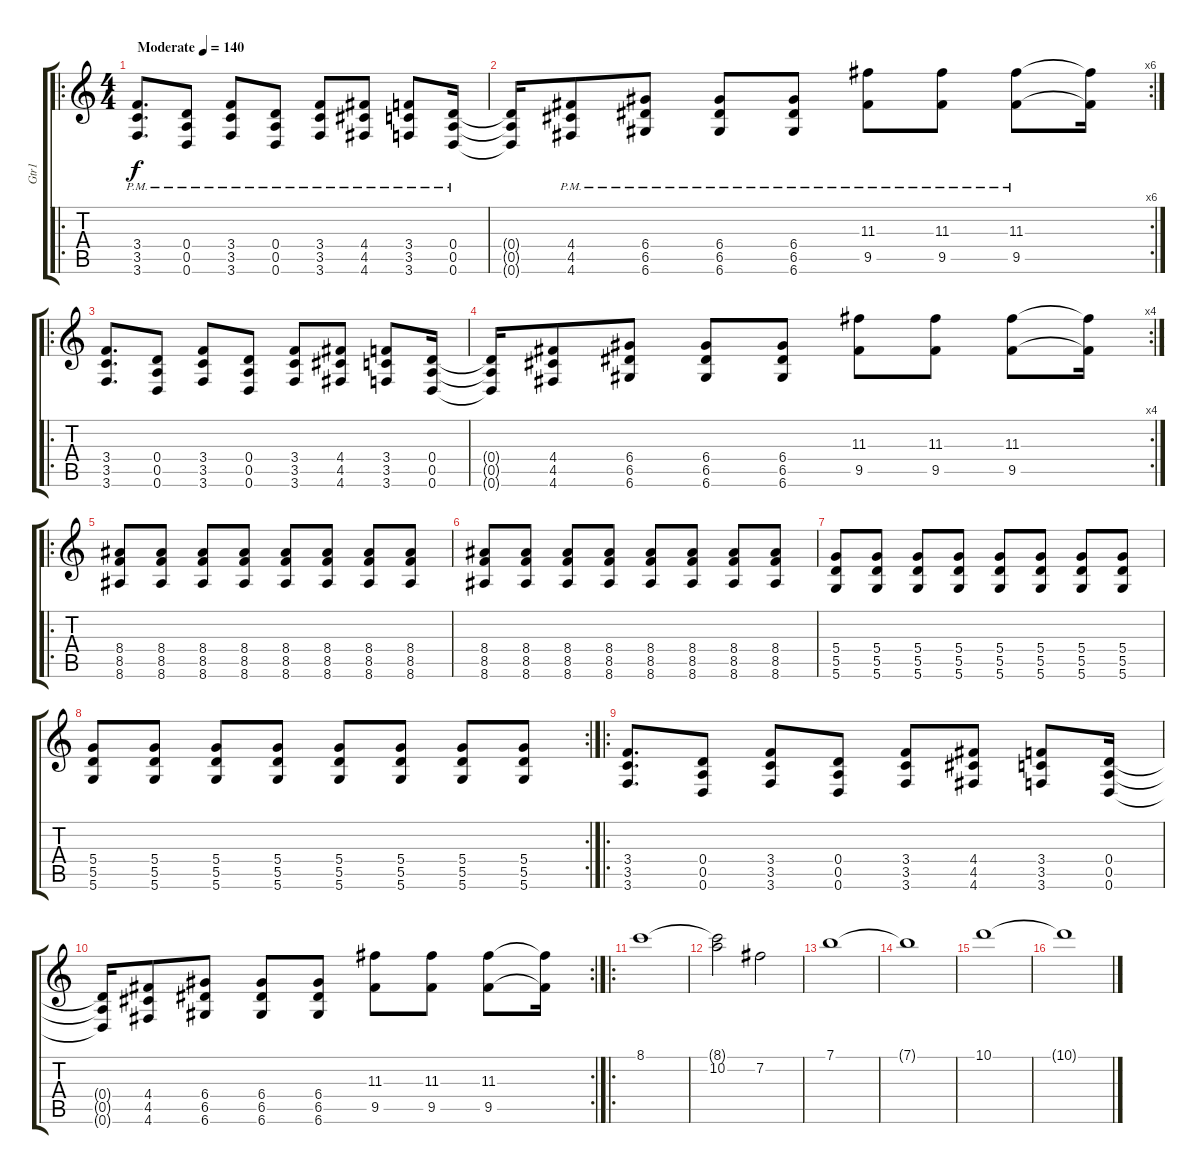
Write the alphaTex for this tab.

\track ("Gtr1" "Gtr1") {instrument distortionguitar}
\staff {score tabs}
\tuning (E4 B3 G3 D3 A2 D2) {hide}
\ro
\ts (4 4)
\tempo (140 "Moderate")
\clef g2
\ks c
(3.4{pm} 3.5{pm} 3.6{pm}).8{d dy f instrument distortionguitar} (0.4{pm} 0.5{pm} 0.6{pm}).8 (3.4{pm} 3.5{pm} 3.6{pm}).8 (0.4{pm} 0.5{pm} 0.6{pm}).8 (3.4{pm} 3.5{pm} 3.6{pm}).8 (4.4{pm} 4.5{pm} 4.6{pm}).8 (3.4{pm} 3.5{pm} 3.6{pm}).8 (0.4{pm} 0.5{pm} 0.6{pm}).16 |
\rc 6
(0.4{t} 0.5{t} 0.6{t}).16 (4.4{pm} 4.5{pm} 4.6{pm}).8 (6.4{pm} 6.5{pm} 6.6{pm}).8 (6.4{pm} 6.5{pm} 6.6{pm}).8 (6.4{pm} 6.5{pm} 6.6{pm}).8 (11.3{pm} 9.5{pm}).8 (11.3{pm} 9.5{pm}).8 (11.3{pm} 9.5{pm}).8 (11.3{t} 9.5{t}).16 |
\ro
(3.4 3.5 3.6).8{d} (0.4 0.5 0.6).8 (3.4 3.5 3.6).8 (0.4 0.5 0.6).8 (3.4 3.5 3.6).8 (4.4 4.5 4.6).8 (3.4 3.5 3.6).8 (0.4 0.5 0.6).16 |
\rc 4
(0.4{t} 0.5{t} 0.6{t}).16 (4.4 4.5 4.6).8 (6.4 6.5 6.6).8 (6.4 6.5 6.6).8 (6.4 6.5 6.6).8 (11.3 9.5).8 (11.3 9.5).8 (11.3 9.5).8 (11.3{t} 9.5{t}).16 |
\ro
(8.4 8.5 8.6).8 (8.4 8.5 8.6).8 (8.4 8.5 8.6).8 (8.4 8.5 8.6).8 (8.4 8.5 8.6).8 (8.4 8.5 8.6).8 (8.4 8.5 8.6).8 (8.4 8.5 8.6).8 |
(8.4 8.5 8.6).8 (8.4 8.5 8.6).8 (8.4 8.5 8.6).8 (8.4 8.5 8.6).8 (8.4 8.5 8.6).8 (8.4 8.5 8.6).8 (8.4 8.5 8.6).8 (8.4 8.5 8.6).8 |
(5.4 5.5 5.6).8 (5.4 5.5 5.6).8 (5.4 5.5 5.6).8 (5.4 5.5 5.6).8 (5.4 5.5 5.6).8 (5.4 5.5 5.6).8 (5.4 5.5 5.6).8 (5.4 5.5 5.6).8 |
\rc 2
(5.4 5.5 5.6).8 (5.4 5.5 5.6).8 (5.4 5.5 5.6).8 (5.4 5.5 5.6).8 (5.4 5.5 5.6).8 (5.4 5.5 5.6).8 (5.4 5.5 5.6).8 (5.4 5.5 5.6).8 |
\ro
(3.4 3.5 3.6).8{d} (0.4 0.5 0.6).8 (3.4 3.5 3.6).8 (0.4 0.5 0.6).8 (3.4 3.5 3.6).8 (4.4 4.5 4.6).8 (3.4 3.5 3.6).8 (0.4 0.5 0.6).16 |
\rc 2
(0.4{t} 0.5{t} 0.6{t}).16 (4.4 4.5 4.6).8 (6.4 6.5 6.6).8 (6.4 6.5 6.6).8 (6.4 6.5 6.6).8 (11.3 9.5).8 (11.3 9.5).8 (11.3 9.5).8 (11.3{t} 9.5{t}).16 |
\ro
8.1.1{instrument fx7echoes} |
(8.1{t} 10.2).2 7.2.2 |
7.1.1 |
7.1{t}.1 |
10.1.1 |
10.1{t}.1
